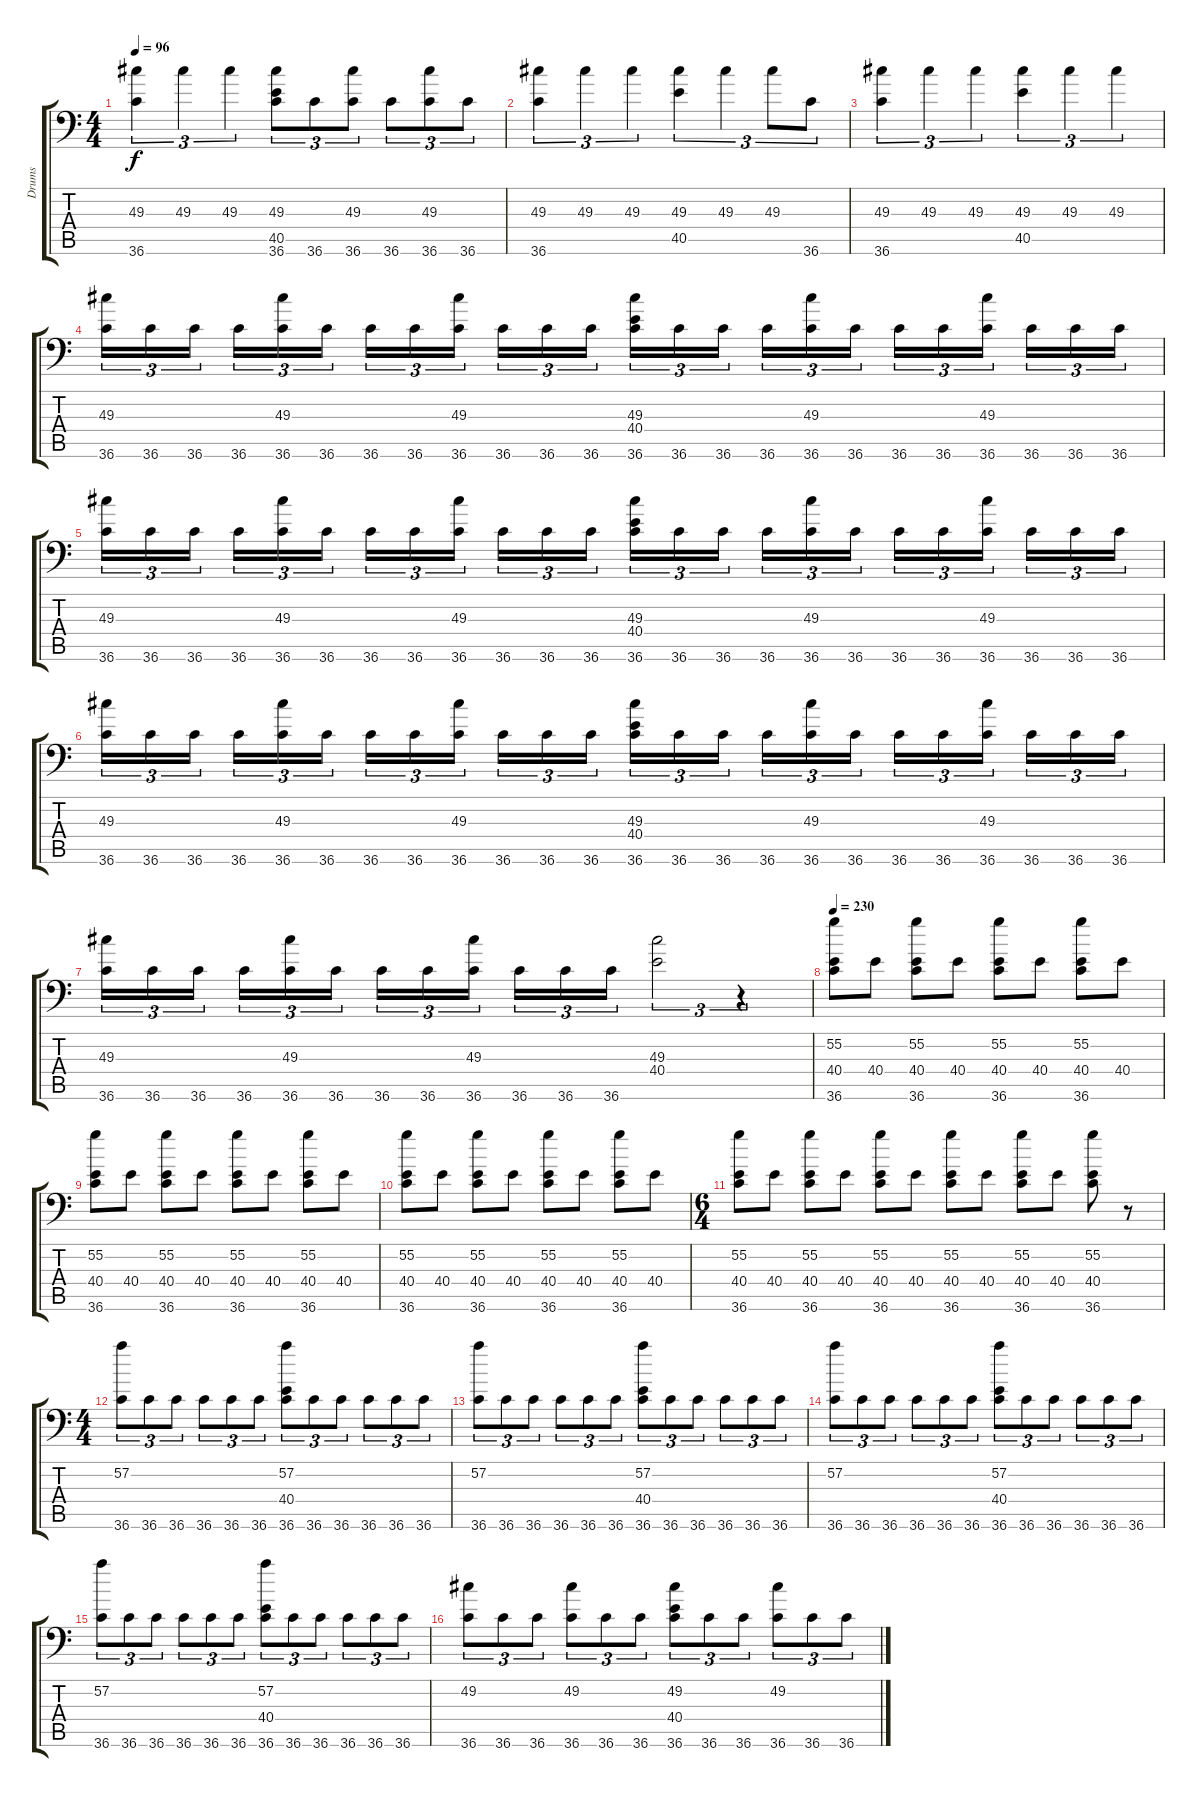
\track ("Drums" "Drums") {instrument acousticgrandpiano}
\staff {score tabs}
\tuning (C-1 C-1 C-1 C-1 C-1 C-1) {hide}
\ts (4 4)
\tempo 96
\clef f4
\ks c
(49.3 36.6).4{tu (3 2) dy f} 49.3.4{tu (3 2)} 49.3.4{tu (3 2)} (49.3 40.5 36.6).8{tu (3 2)} 36.6.8{tu (3 2)} (49.3 36.6).8{tu (3 2)} 36.6.8{tu (3 2)} (49.3 36.6).8{tu (3 2)} 36.6.8{tu (3 2)} |
(49.3 36.6).4{tu (3 2)} 49.3.4{tu (3 2)} 49.3.4{tu (3 2)} (49.3 40.5).4{tu (3 2)} 49.3.4{tu (3 2)} 49.3.8{tu (3 2)} 36.6.8{tu (3 2)} |
(49.3 36.6).4{tu (3 2)} 49.3.4{tu (3 2)} 49.3.4{tu (3 2)} (49.3 40.5).4{tu (3 2)} 49.3.4{tu (3 2)} 49.3.4{tu (3 2)} |
(49.3 36.6).16{tu (3 2)} 36.6.16{tu (3 2)} 36.6.16{tu (3 2)} 36.6.16{tu (3 2)} (49.3 36.6).16{tu (3 2)} 36.6.16{tu (3 2)} 36.6.16{tu (3 2)} 36.6.16{tu (3 2)} (49.3 36.6).16{tu (3 2)} 36.6.16{tu (3 2)} 36.6.16{tu (3 2)} 36.6.16{tu (3 2)} (49.3 40.4 36.6).16{tu (3 2)} 36.6.16{tu (3 2)} 36.6.16{tu (3 2)} 36.6.16{tu (3 2)} (49.3 36.6).16{tu (3 2)} 36.6.16{tu (3 2)} 36.6.16{tu (3 2)} 36.6.16{tu (3 2)} (49.3 36.6).16{tu (3 2)} 36.6.16{tu (3 2)} 36.6.16{tu (3 2)} 36.6.16{tu (3 2)} |
(49.3 36.6).16{tu (3 2)} 36.6.16{tu (3 2)} 36.6.16{tu (3 2)} 36.6.16{tu (3 2)} (49.3 36.6).16{tu (3 2)} 36.6.16{tu (3 2)} 36.6.16{tu (3 2)} 36.6.16{tu (3 2)} (49.3 36.6).16{tu (3 2)} 36.6.16{tu (3 2)} 36.6.16{tu (3 2)} 36.6.16{tu (3 2)} (49.3 40.4 36.6).16{tu (3 2)} 36.6.16{tu (3 2)} 36.6.16{tu (3 2)} 36.6.16{tu (3 2)} (49.3 36.6).16{tu (3 2)} 36.6.16{tu (3 2)} 36.6.16{tu (3 2)} 36.6.16{tu (3 2)} (49.3 36.6).16{tu (3 2)} 36.6.16{tu (3 2)} 36.6.16{tu (3 2)} 36.6.16{tu (3 2)} |
(49.3 36.6).16{tu (3 2)} 36.6.16{tu (3 2)} 36.6.16{tu (3 2)} 36.6.16{tu (3 2)} (49.3 36.6).16{tu (3 2)} 36.6.16{tu (3 2)} 36.6.16{tu (3 2)} 36.6.16{tu (3 2)} (49.3 36.6).16{tu (3 2)} 36.6.16{tu (3 2)} 36.6.16{tu (3 2)} 36.6.16{tu (3 2)} (49.3 40.4 36.6).16{tu (3 2)} 36.6.16{tu (3 2)} 36.6.16{tu (3 2)} 36.6.16{tu (3 2)} (49.3 36.6).16{tu (3 2)} 36.6.16{tu (3 2)} 36.6.16{tu (3 2)} 36.6.16{tu (3 2)} (49.3 36.6).16{tu (3 2)} 36.6.16{tu (3 2)} 36.6.16{tu (3 2)} 36.6.16{tu (3 2)} |
(49.3 36.6).16{tu (3 2)} 36.6.16{tu (3 2)} 36.6.16{tu (3 2)} 36.6.16{tu (3 2)} (49.3 36.6).16{tu (3 2)} 36.6.16{tu (3 2)} 36.6.16{tu (3 2)} 36.6.16{tu (3 2)} (49.3 36.6).16{tu (3 2)} 36.6.16{tu (3 2)} 36.6.16{tu (3 2)} 36.6.16{tu (3 2)} (49.3 40.4).2{tu (3 2)} r.4{tu (3 2)} |
\tempo 230
(55.2 40.4 36.6).8 40.4.8 (55.2 40.4 36.6).8 40.4.8 (55.2 40.4 36.6).8 40.4.8 (55.2 40.4 36.6).8 40.4.8 |
(55.2 40.4 36.6).8 40.4.8 (55.2 40.4 36.6).8 40.4.8 (55.2 40.4 36.6).8 40.4.8 (55.2 40.4 36.6).8 40.4.8 |
(55.2 40.4 36.6).8 40.4.8 (55.2 40.4 36.6).8 40.4.8 (55.2 40.4 36.6).8 40.4.8 (55.2 40.4 36.6).8 40.4.8 |
\ts (6 4)
(55.2 40.4 36.6).8 40.4.8 (55.2 40.4 36.6).8 40.4.8 (55.2 40.4 36.6).8 40.4.8 (55.2 40.4 36.6).8 40.4.8 (55.2 40.4 36.6).8 40.4.8 (55.2 40.4 36.6).8 r.8 |
\ts (4 4)
(57.2 36.6).8{tu (3 2)} 36.6.8{tu (3 2)} 36.6.8{tu (3 2)} 36.6.8{tu (3 2)} 36.6.8{tu (3 2)} 36.6.8{tu (3 2)} (57.2 40.4 36.6).8{tu (3 2)} 36.6.8{tu (3 2)} 36.6.8{tu (3 2)} 36.6.8{tu (3 2)} 36.6.8{tu (3 2)} 36.6.8{tu (3 2)} |
(57.2 36.6).8{tu (3 2)} 36.6.8{tu (3 2)} 36.6.8{tu (3 2)} 36.6.8{tu (3 2)} 36.6.8{tu (3 2)} 36.6.8{tu (3 2)} (57.2 40.4 36.6).8{tu (3 2)} 36.6.8{tu (3 2)} 36.6.8{tu (3 2)} 36.6.8{tu (3 2)} 36.6.8{tu (3 2)} 36.6.8{tu (3 2)} |
(57.2 36.6).8{tu (3 2)} 36.6.8{tu (3 2)} 36.6.8{tu (3 2)} 36.6.8{tu (3 2)} 36.6.8{tu (3 2)} 36.6.8{tu (3 2)} (57.2 40.4 36.6).8{tu (3 2)} 36.6.8{tu (3 2)} 36.6.8{tu (3 2)} 36.6.8{tu (3 2)} 36.6.8{tu (3 2)} 36.6.8{tu (3 2)} |
(57.2 36.6).8{tu (3 2)} 36.6.8{tu (3 2)} 36.6.8{tu (3 2)} 36.6.8{tu (3 2)} 36.6.8{tu (3 2)} 36.6.8{tu (3 2)} (57.2 40.4 36.6).8{tu (3 2)} 36.6.8{tu (3 2)} 36.6.8{tu (3 2)} 36.6.8{tu (3 2)} 36.6.8{tu (3 2)} 36.6.8{tu (3 2)} |
(49.2 36.6).8{tu (3 2)} 36.6.8{tu (3 2)} 36.6.8{tu (3 2)} (49.2 36.6).8{tu (3 2)} 36.6.8{tu (3 2)} 36.6.8{tu (3 2)} (49.2 40.4 36.6).8{tu (3 2)} 36.6.8{tu (3 2)} 36.6.8{tu (3 2)} (49.2 36.6).8{tu (3 2)} 36.6.8{tu (3 2)} 36.6.8{tu (3 2)}
